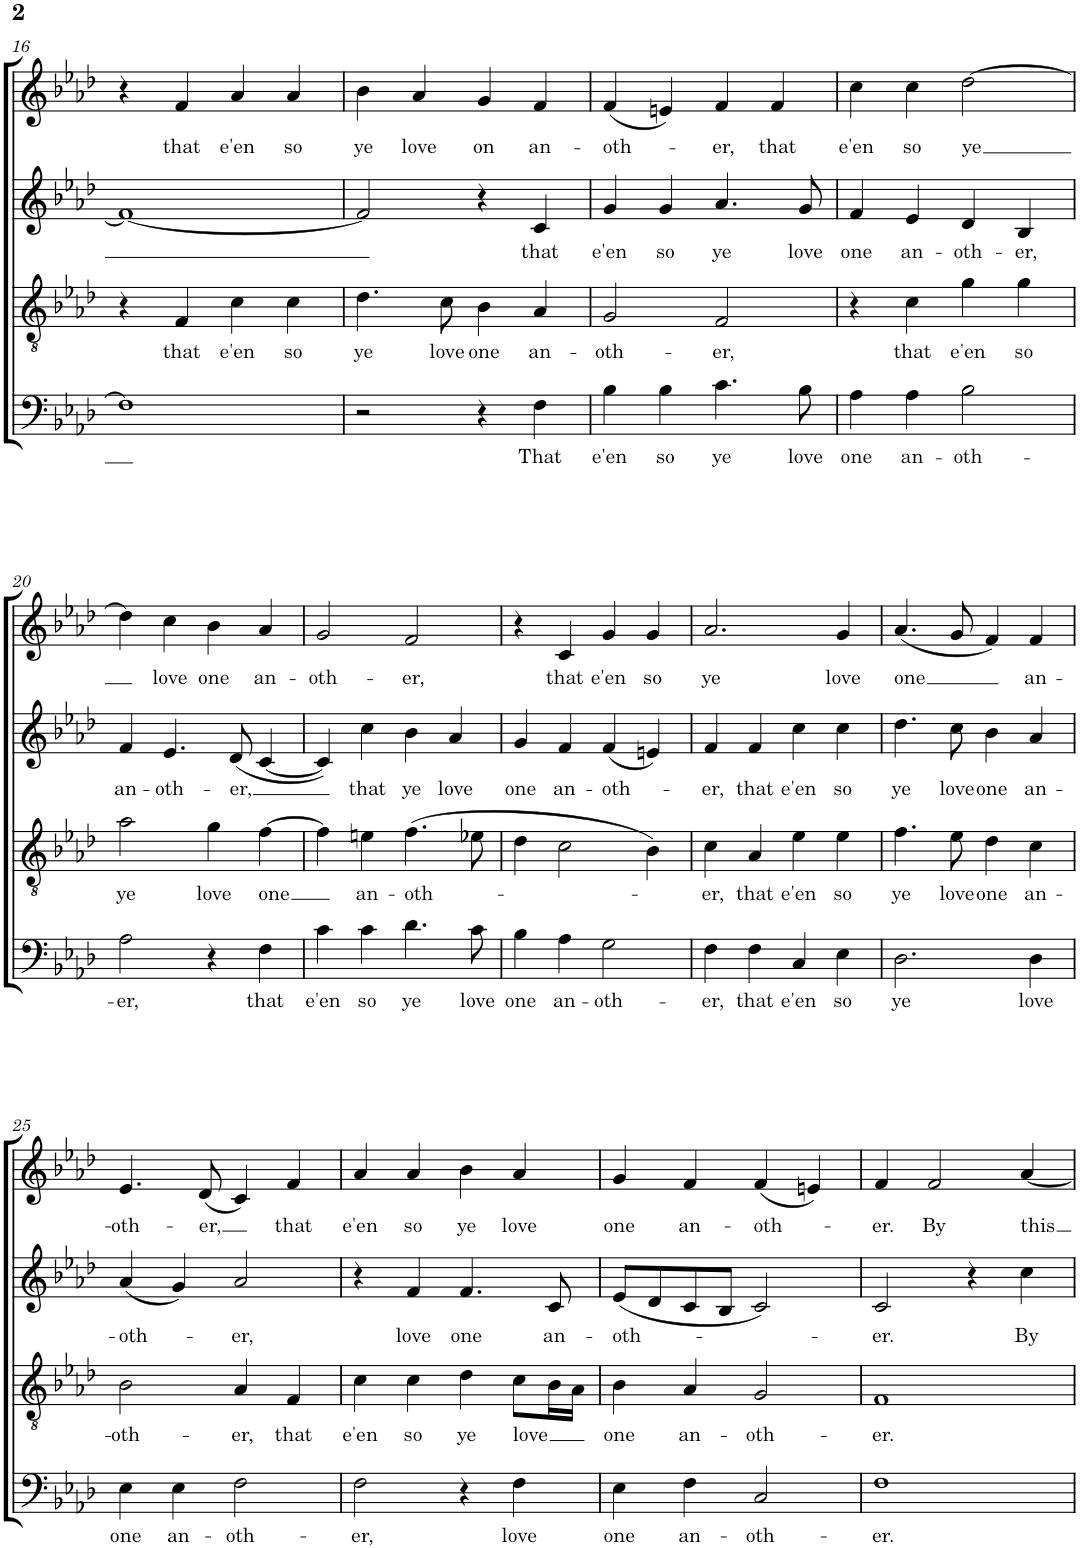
**kern	**text	**kern	**text	**kern	**text	**kern	**text
*part4	*part4	*part3	*part3	*part2	*part2	*part1	*part1
*staff4	*staff4	*staff3	*staff3	*staff2	*staff2	*staff1	*staff1
*I"Bass	*	*I"Tenor	*	*I"Alto	*	*I"Soprano	*
!!LO:PB:g=z
*clefF4	*	*clefGv2	*	*clefG2	*	*clefG2	*
*k[b-e-a-d-]	*	*k[b-e-a-d-]	*	*k[b-e-a-d-]	*	*k[b-e-a-d-]	*
*M4/4	*	*M4/4	*	*M4/4	*	*M4/4	*
=16	=16	=16	=16	=16	=16	=16	=16
1F]	.	4r	.	1f_	.	4r	.
!	!	!	!LO:LY:b	!	!	!	!LO:LY:b
.	.	4F/	that	.	.	4f/	that
!	!	!	!LO:LY:b	!	!	!	!LO:LY:b
.	.	4c\	e'en	.	.	4a-/	e'en
!	!	!	!LO:LY:b	!	!	!	!LO:LY:b
.	.	4c\	so	.	.	4a-/	so
=17	=17	=17	=17	=17	=17	=17	=17
!	!	!	!LO:LY:b	!	!	!	!LO:LY:b
2r	.	4.d-\	ye	2f/]	.	4b-\	ye
!	!	!	!	!	!	!	!LO:LY:b
.	.	.	.	.	.	4a-/	love
!	!	!	!LO:LY:b	!	!	!	!
.	.	8c\	love	.	.	.	.
!	!	!	!LO:LY:b	!	!	!	!LO:LY:b
4r	.	4B-\	one	4r	.	4g/	on
!	!LO:LY:b	!	!LO:LY:b	!	!LO:LY:b	!	!LO:LY:b
4F\	That	4A-/	an-	4c/	that	4f/	an-
=18	=18	=18	=18	=18	=18	=18	=18
!	!LO:LY:b	!	!LO:LY:b	!	!LO:LY:b	!	!LO:LY:b
4B-\	e'en	2G/	-oth-	4g/	e'en	(4f/	-oth-
!	!LO:LY:b	!	!	!	!LO:LY:b	!	!
4B-\	so	.	.	4g/	so	4en/)	.
!	!LO:LY:b	!	!LO:LY:b	!	!LO:LY:b	!	!LO:LY:b
4.c\	ye	2F/	-er,	4.a-/	ye	4f/	-er,
!	!	!	!	!	!	!	!LO:LY:b
.	.	.	.	.	.	4f/	that
!	!LO:LY:b	!	!	!	!LO:LY:b	!	!
8B-\	love	.	.	8g/	love	.	.
=19	=19	=19	=19	=19	=19	=19	=19
!	!LO:LY:b	!	!	!	!LO:LY:b	!	!LO:LY:b
4A-\	one	4r	.	4f/	one	4cc\	e'en
!	!LO:LY:b	!	!LO:LY:b	!	!LO:LY:b	!	!LO:LY:b
4A-\	an-	4c\	that	4e-/	an-	4cc\	so
!	!LO:LY:b	!	!LO:LY:b	!	!LO:LY:b	!	!LO:LY:b
2B-\	-oth-	4g\	e'en	4d-/	-oth-	[2dd-\	ye
!	!	!	!LO:LY:b	!	!LO:LY:b	!	!
.	.	4g\	so	4B-/	-er,	.	.
!!LO:LB:g=z
=20	=20	=20	=20	=20	=20	=20	=20
!	!LO:LY:b	!	!LO:LY:b	!	!LO:LY:b	!	!
2A-\	-er,	2a-\	ye	4f/	an-	4dd-\]	.
!	!	!	!	!	!LO:LY:b	!	!LO:LY:b
.	.	.	.	4.e-/	-oth-	4cc\	love
!	!	!	!LO:LY:b	!	!	!	!LO:LY:b
4r	.	4g\	love	.	.	4b-\	one
!	!	!	!	!	!LO:LY:b	!	!
.	.	.	.	(8d-/	-er,	.	.
!	!LO:LY:b	!	!LO:LY:b	!	!	!	!LO:LY:b
4F\	that	[4f\	one	[4c/	.	4a-/	an-
=21	=21	=21	=21	=21	=21	=21	=21
!	!LO:LY:b	!	!	!	!	!	!LO:LY:b
4c\	e'en	4f\]	.	4c/])	.	2g/	-oth-
!	!LO:LY:b	!	!LO:LY:b	!	!LO:LY:b	!	!
4c\	so	4en\	an-	4cc\	that	.	.
!	!LO:LY:b	!	!LO:LY:b	!	!LO:LY:b	!	!LO:LY:b
4.d-\	ye	(4.f\	-oth-	4b-\	ye	2f/	-er,
!	!	!	!	!	!LO:LY:b	!	!
.	.	.	.	4a-/	love	.	.
!	!LO:LY:b	!	!	!	!	!	!
8c\	love	8e-X\	.	.	.	.	.
=22	=22	=22	=22	=22	=22	=22	=22
!	!LO:LY:b	!	!	!	!LO:LY:b	!	!
4B-\	one	4d-\	.	4g/	one	4r	.
!	!LO:LY:b	!	!	!	!LO:LY:b	!	!LO:LY:b
4A-\	an-	2c\	.	4f/	an-	4c/	that
!	!LO:LY:b	!	!	!	!LO:LY:b	!	!LO:LY:b
2G\	-oth-	.	.	(4f/	-oth-	4g/	e'en
!	!	!	!	!	!	!	!LO:LY:b
.	.	4B-\)	.	4en/)	.	4g/	so
=23	=23	=23	=23	=23	=23	=23	=23
!	!LO:LY:b	!	!LO:LY:b	!	!LO:LY:b	!	!LO:LY:b
4F\	-er,	4c\	-er,	4f/	-er,	2.a-/	ye
!	!LO:LY:b	!	!LO:LY:b	!	!LO:LY:b	!	!
4F\	that	4A-/	that	4f/	that	.	.
!	!LO:LY:b	!	!LO:LY:b	!	!LO:LY:b	!	!
4C/	e'en	4e-\	e'en	4cc\	e'en	.	.
!	!LO:LY:b	!	!LO:LY:b	!	!LO:LY:b	!	!LO:LY:b
4E-\	so	4e-\	so	4cc\	so	4g/	love
=24	=24	=24	=24	=24	=24	=24	=24
!	!LO:LY:b	!	!LO:LY:b	!	!LO:LY:b	!	!LO:LY:b
2.D-\	ye	4.f\	ye	4.dd-\	ye	(4.a-/	one
!	!	!	!LO:LY:b	!	!LO:LY:b	!	!
.	.	8e-\	love	8cc\	love	8g/	.
!	!	!	!LO:LY:b	!	!LO:LY:b	!	!
.	.	4d-\	one	4b-\	one	4f/)	.
!	!LO:LY:b	!	!LO:LY:b	!	!LO:LY:b	!	!LO:LY:b
4D-\	love	4c\	an-	4a-/	an-	4f/	an-
!!LO:LB:g=z
=25	=25	=25	=25	=25	=25	=25	=25
!	!LO:LY:b	!	!LO:LY:b	!	!LO:LY:b	!	!LO:LY:b
4E-\	one	2B-\	-oth-	(4a-/	-oth-	4.e-/	-oth-
!	!LO:LY:b	!	!	!	!	!	!
4E-\	an-	.	.	4g/)	.	.	.
!	!	!	!	!	!	!	!LO:LY:b
.	.	.	.	.	.	(8d-/	-er,
!	!LO:LY:b	!	!LO:LY:b	!	!LO:LY:b	!	!
2F\	-oth-	4A-/	-er,	2a-/	-er,	4c/)	.
!	!	!	!LO:LY:b	!	!	!	!LO:LY:b
.	.	4F/	that	.	.	4f/	that
=26	=26	=26	=26	=26	=26	=26	=26
!	!LO:LY:b	!	!LO:LY:b	!	!	!	!LO:LY:b
2F\	-er,	4c\	e'en	4r	.	4a-/	e'en
!	!	!	!LO:LY:b	!	!LO:LY:b	!	!LO:LY:b
.	.	4c\	so	4f/	love	4a-/	so
!	!	!	!LO:LY:b	!	!LO:LY:b	!	!LO:LY:b
4r	.	4d-\	ye	4.f/	one	4b-\	ye
!	!LO:LY:b	!	!LO:LY:b	!	!	!	!LO:LY:b
4F\	love	8c\L	love	.	.	4a-/	love
!	!	!	!	!	!LO:LY:b	!	!
.	.	16B-\L	.	8c/	an-	.	.
.	.	16A-\JJ	.	.	.	.	.
=27	=27	=27	=27	=27	=27	=27	=27
!	!LO:LY:b	!	!LO:LY:b	!	!LO:LY:b	!	!LO:LY:b
4E-\	one	4B-\	one	(8e-/L	-oth-	4g/	one
.	.	.	.	8d-/	.	.	.
!	!LO:LY:b	!	!LO:LY:b	!	!	!	!LO:LY:b
4F\	an-	4A-/	an-	8c/	.	4f/	an-
.	.	.	.	8B-/J	.	.	.
!	!LO:LY:b	!	!LO:LY:b	!	!	!	!LO:LY:b
2C/	-oth-	2G/	-oth-	2c/)	.	(4f/	-oth-
.	.	.	.	.	.	4en/)	.
=28	=28	=28	=28	=28	=28	=28	=28
!	!LO:LY:b	!	!LO:LY:b	!	!LO:LY:b	!	!LO:LY:b
1F	-er.	1F	-er.	2c/	-er.	4f/	-er.
!	!	!	!	!	!	!	!LO:LY:b
.	.	.	.	.	.	2f/	By
.	.	.	.	4r	.	.	.
!	!	!	!	!	!LO:LY:b	!	!LO:LY:b
.	.	.	.	4cc\	By	[4a-/	this
=	=	=	=	=	=	=	=
*-	*-	*-	*-	*-	*-	*-	*-
